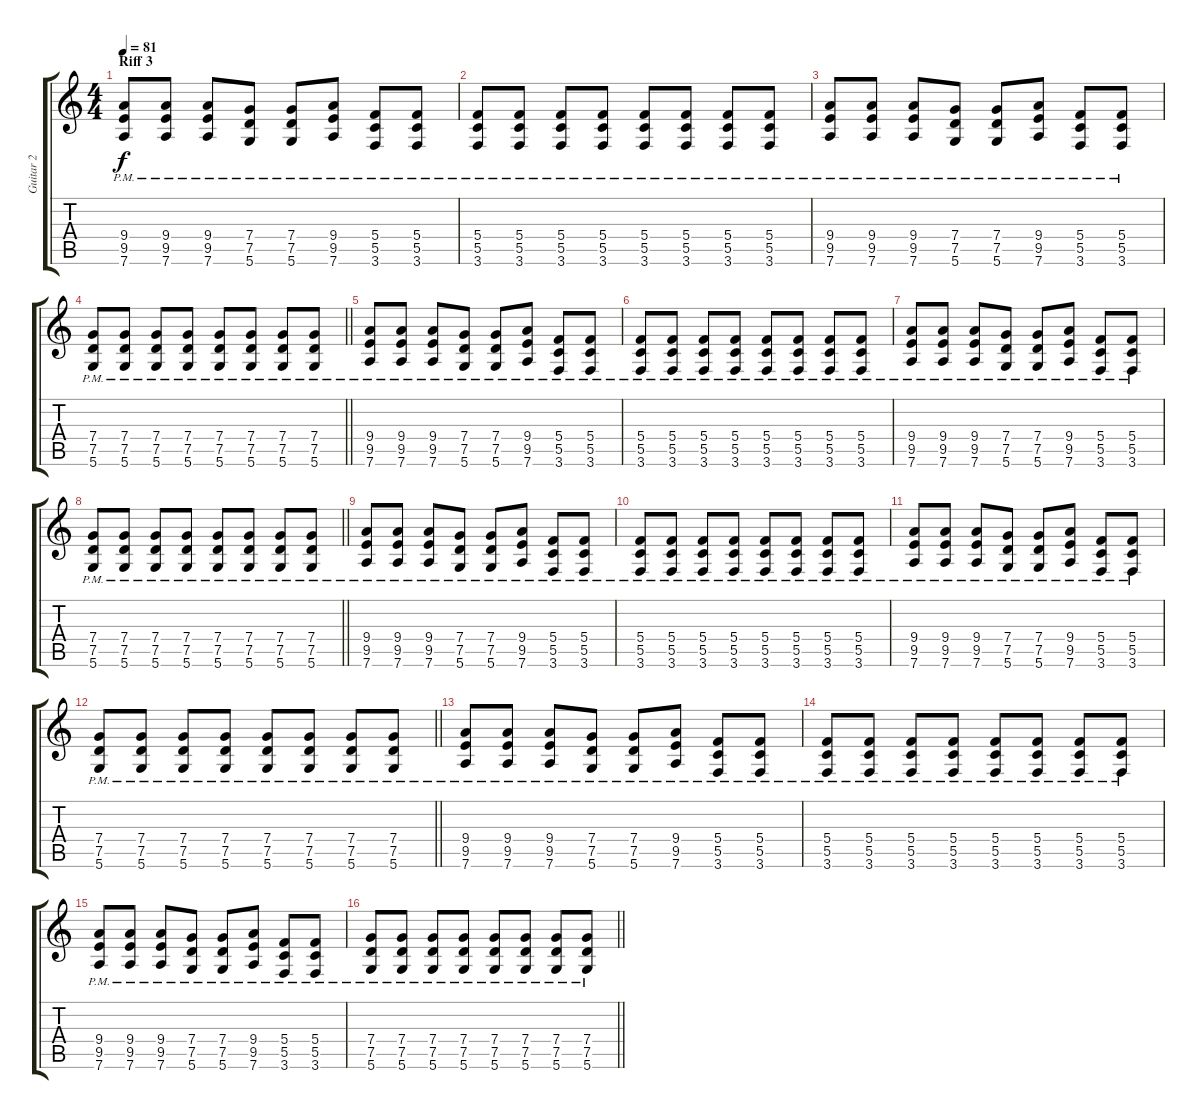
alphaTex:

\track ("Guitar 2" "Guitar 2") {instrument overdrivenguitar}
\staff {score tabs}
\tuning (D4 A3 F3 C3 G2 D2) {hide}
\ts (4 4)
\section ("" "Riff 3")
\tempo 81
\clef g2
\ks c
(9.4{pm} 9.5{pm} 7.6{pm}).8{dy f} (9.4{pm} 9.5{pm} 7.6{pm}).8 (9.4{pm} 9.5{pm} 7.6{pm}).8 (7.4{pm} 7.5{pm} 5.6{pm}).8 (7.4{pm} 7.5{pm} 5.6{pm}).8 (9.4{pm} 9.5{pm} 7.6{pm}).8 (5.4{pm} 5.5{pm} 3.6{pm}).8 (5.4{pm} 5.5{pm} 3.6{pm}).8 |
(5.4{pm} 5.5{pm} 3.6{pm}).8 (5.4{pm} 5.5{pm} 3.6{pm}).8 (5.4{pm} 5.5{pm} 3.6{pm}).8 (5.4{pm} 5.5{pm} 3.6{pm}).8 (5.4{pm} 5.5{pm} 3.6{pm}).8 (5.4{pm} 5.5{pm} 3.6{pm}).8 (5.4{pm} 5.5{pm} 3.6{pm}).8 (5.4{pm} 5.5{pm} 3.6{pm}).8 |
(9.4{pm} 9.5{pm} 7.6{pm}).8 (9.4{pm} 9.5{pm} 7.6{pm}).8 (9.4{pm} 9.5{pm} 7.6{pm}).8 (7.4{pm} 7.5{pm} 5.6{pm}).8 (7.4{pm} 7.5{pm} 5.6{pm}).8 (9.4{pm} 9.5{pm} 7.6{pm}).8 (5.4{pm} 5.5{pm} 3.6{pm}).8 (5.4{pm} 5.5{pm} 3.6{pm}).8 |
\barLineRight lightlight
(7.4{pm} 7.5{pm} 5.6{pm}).8 (7.4{pm} 7.5{pm} 5.6{pm}).8 (7.4{pm} 7.5{pm} 5.6{pm}).8 (7.4{pm} 7.5{pm} 5.6{pm}).8 (7.4{pm} 7.5{pm} 5.6{pm}).8 (7.4{pm} 7.5{pm} 5.6{pm}).8 (7.4{pm} 7.5{pm} 5.6{pm}).8 (7.4{pm} 7.5{pm} 5.6{pm}).8 |
(9.4{pm} 9.5{pm} 7.6{pm}).8 (9.4{pm} 9.5{pm} 7.6{pm}).8 (9.4{pm} 9.5{pm} 7.6{pm}).8 (7.4{pm} 7.5{pm} 5.6{pm}).8 (7.4{pm} 7.5{pm} 5.6{pm}).8 (9.4{pm} 9.5{pm} 7.6{pm}).8 (5.4{pm} 5.5{pm} 3.6{pm}).8 (5.4{pm} 5.5{pm} 3.6{pm}).8 |
(5.4{pm} 5.5{pm} 3.6{pm}).8 (5.4{pm} 5.5{pm} 3.6{pm}).8 (5.4{pm} 5.5{pm} 3.6{pm}).8 (5.4{pm} 5.5{pm} 3.6{pm}).8 (5.4{pm} 5.5{pm} 3.6{pm}).8 (5.4{pm} 5.5{pm} 3.6{pm}).8 (5.4{pm} 5.5{pm} 3.6{pm}).8 (5.4{pm} 5.5{pm} 3.6{pm}).8 |
(9.4{pm} 9.5{pm} 7.6{pm}).8 (9.4{pm} 9.5{pm} 7.6{pm}).8 (9.4{pm} 9.5{pm} 7.6{pm}).8 (7.4{pm} 7.5{pm} 5.6{pm}).8 (7.4{pm} 7.5{pm} 5.6{pm}).8 (9.4{pm} 9.5{pm} 7.6{pm}).8 (5.4{pm} 5.5{pm} 3.6{pm}).8 (5.4{pm} 5.5{pm} 3.6{pm}).8 |
\barLineRight lightlight
(7.4{pm} 7.5{pm} 5.6{pm}).8 (7.4{pm} 7.5{pm} 5.6{pm}).8 (7.4{pm} 7.5{pm} 5.6{pm}).8 (7.4{pm} 7.5{pm} 5.6{pm}).8 (7.4{pm} 7.5{pm} 5.6{pm}).8 (7.4{pm} 7.5{pm} 5.6{pm}).8 (7.4{pm} 7.5{pm} 5.6{pm}).8 (7.4{pm} 7.5{pm} 5.6{pm}).8 |
(9.4{pm} 9.5{pm} 7.6{pm}).8 (9.4{pm} 9.5{pm} 7.6{pm}).8 (9.4{pm} 9.5{pm} 7.6{pm}).8 (7.4{pm} 7.5{pm} 5.6{pm}).8 (7.4{pm} 7.5{pm} 5.6{pm}).8 (9.4{pm} 9.5{pm} 7.6{pm}).8 (5.4{pm} 5.5{pm} 3.6{pm}).8 (5.4{pm} 5.5{pm} 3.6{pm}).8 |
(5.4{pm} 5.5{pm} 3.6{pm}).8 (5.4{pm} 5.5{pm} 3.6{pm}).8 (5.4{pm} 5.5{pm} 3.6{pm}).8 (5.4{pm} 5.5{pm} 3.6{pm}).8 (5.4{pm} 5.5{pm} 3.6{pm}).8 (5.4{pm} 5.5{pm} 3.6{pm}).8 (5.4{pm} 5.5{pm} 3.6{pm}).8 (5.4{pm} 5.5{pm} 3.6{pm}).8 |
(9.4{pm} 9.5{pm} 7.6{pm}).8 (9.4{pm} 9.5{pm} 7.6{pm}).8 (9.4{pm} 9.5{pm} 7.6{pm}).8 (7.4{pm} 7.5{pm} 5.6{pm}).8 (7.4{pm} 7.5{pm} 5.6{pm}).8 (9.4{pm} 9.5{pm} 7.6{pm}).8 (5.4{pm} 5.5{pm} 3.6{pm}).8 (5.4{pm} 5.5{pm} 3.6{pm}).8 |
\barLineRight lightlight
(7.4{pm} 7.5{pm} 5.6{pm}).8 (7.4{pm} 7.5{pm} 5.6{pm}).8 (7.4{pm} 7.5{pm} 5.6{pm}).8 (7.4{pm} 7.5{pm} 5.6{pm}).8 (7.4{pm} 7.5{pm} 5.6{pm}).8 (7.4{pm} 7.5{pm} 5.6{pm}).8 (7.4{pm} 7.5{pm} 5.6{pm}).8 (7.4{pm} 7.5{pm} 5.6{pm}).8 |
(9.4{pm} 9.5{pm} 7.6{pm}).8 (9.4{pm} 9.5{pm} 7.6{pm}).8 (9.4{pm} 9.5{pm} 7.6{pm}).8 (7.4{pm} 7.5{pm} 5.6{pm}).8 (7.4{pm} 7.5{pm} 5.6{pm}).8 (9.4{pm} 9.5{pm} 7.6{pm}).8 (5.4{pm} 5.5{pm} 3.6{pm}).8 (5.4{pm} 5.5{pm} 3.6{pm}).8 |
(5.4{pm} 5.5{pm} 3.6{pm}).8 (5.4{pm} 5.5{pm} 3.6{pm}).8 (5.4{pm} 5.5{pm} 3.6{pm}).8 (5.4{pm} 5.5{pm} 3.6{pm}).8 (5.4{pm} 5.5{pm} 3.6{pm}).8 (5.4{pm} 5.5{pm} 3.6{pm}).8 (5.4{pm} 5.5{pm} 3.6{pm}).8 (5.4{pm} 5.5{pm} 3.6{pm}).8 |
(9.4{pm} 9.5{pm} 7.6{pm}).8 (9.4{pm} 9.5{pm} 7.6{pm}).8 (9.4{pm} 9.5{pm} 7.6{pm}).8 (7.4{pm} 7.5{pm} 5.6{pm}).8 (7.4{pm} 7.5{pm} 5.6{pm}).8 (9.4{pm} 9.5{pm} 7.6{pm}).8 (5.4{pm} 5.5{pm} 3.6{pm}).8 (5.4{pm} 5.5{pm} 3.6{pm}).8 |
\barLineRight lightlight
(7.4{pm} 7.5{pm} 5.6{pm}).8 (7.4{pm} 7.5{pm} 5.6{pm}).8 (7.4{pm} 7.5{pm} 5.6{pm}).8 (7.4{pm} 7.5{pm} 5.6{pm}).8 (7.4{pm} 7.5{pm} 5.6{pm}).8 (7.4{pm} 7.5{pm} 5.6{pm}).8 (7.4{pm} 7.5{pm} 5.6{pm}).8 (7.4{pm} 7.5{pm} 5.6{pm}).8
